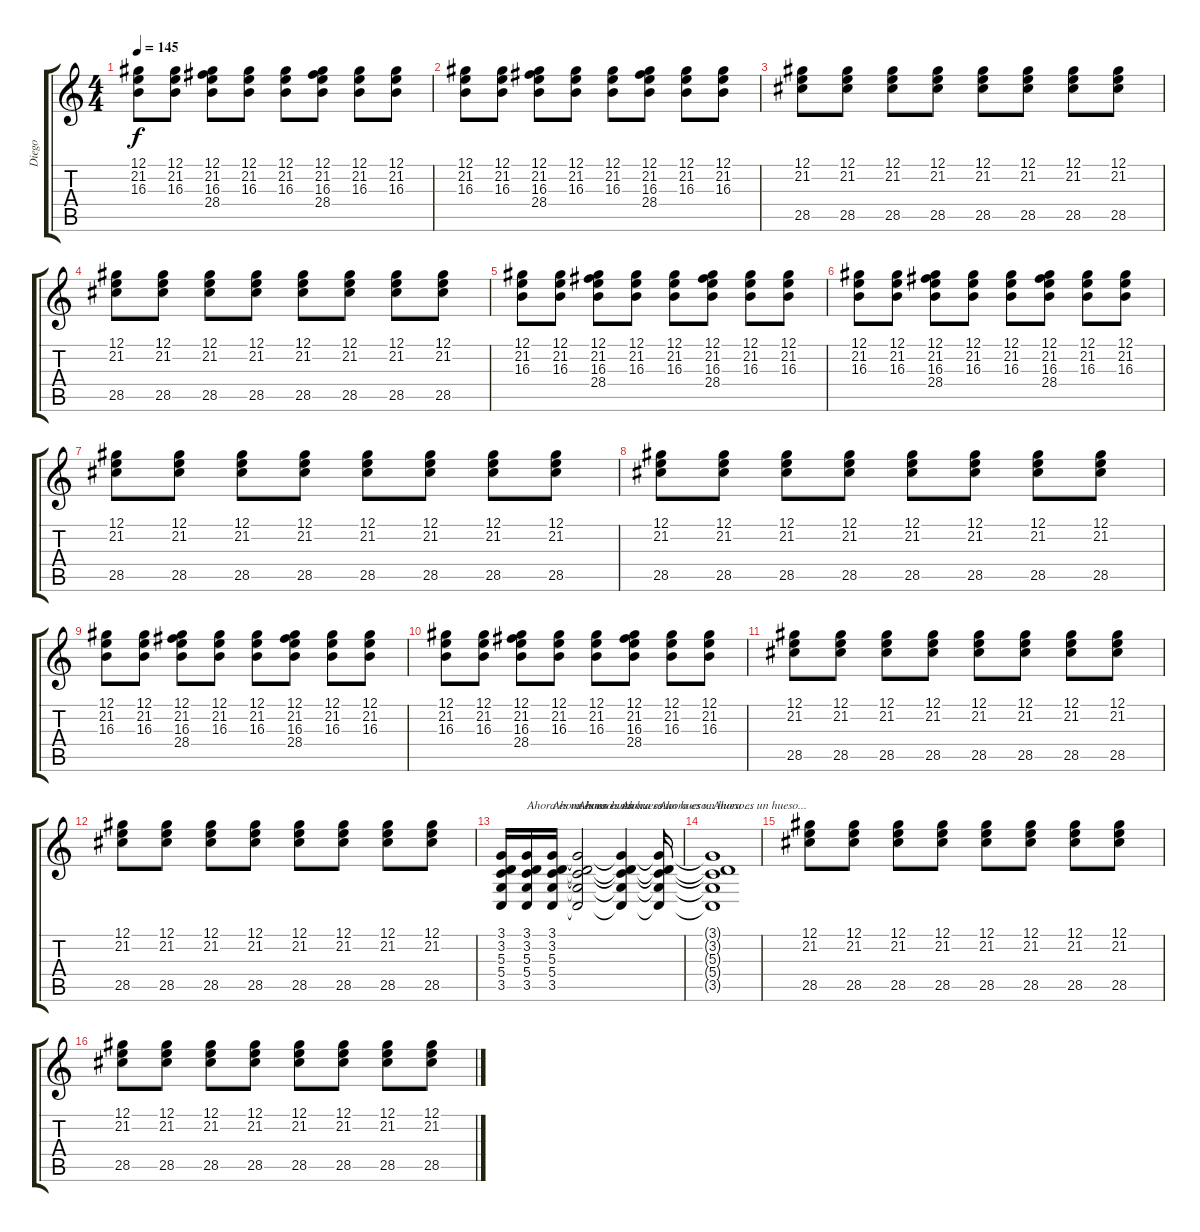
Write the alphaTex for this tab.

\track ("Diego" "Diego") {instrument panflute}
\staff {score tabs}
\tuning (E4 B3 G3 D3 A2 E2) {hide}
\ts (4 4)
\tempo 145
\clef g2
\ks c
(12.1 21.2 16.3).8{dy f} (12.1 21.2 16.3).8 (12.1 21.2 16.3 28.4).8 (12.1 21.2 16.3).8 (12.1 21.2 16.3).8 (12.1 21.2 16.3 28.4).8 (12.1 21.2 16.3).8 (12.1 21.2 16.3).8 |
(12.1 21.2 16.3).8 (12.1 21.2 16.3).8 (12.1 21.2 16.3 28.4).8 (12.1 21.2 16.3).8 (12.1 21.2 16.3).8 (12.1 21.2 16.3 28.4).8 (12.1 21.2 16.3).8 (12.1 21.2 16.3).8 |
(12.1 21.2 28.5).8 (12.1 21.2 28.5).8 (12.1 21.2 28.5).8 (12.1 21.2 28.5).8 (12.1 21.2 28.5).8 (12.1 21.2 28.5).8 (12.1 21.2 28.5).8 (12.1 21.2 28.5).8 |
(12.1 21.2 28.5).8 (12.1 21.2 28.5).8 (12.1 21.2 28.5).8 (12.1 21.2 28.5).8 (12.1 21.2 28.5).8 (12.1 21.2 28.5).8 (12.1 21.2 28.5).8 (12.1 21.2 28.5).8 |
(12.1 21.2 16.3).8 (12.1 21.2 16.3).8 (12.1 21.2 16.3 28.4).8 (12.1 21.2 16.3).8 (12.1 21.2 16.3).8 (12.1 21.2 16.3 28.4).8 (12.1 21.2 16.3).8 (12.1 21.2 16.3).8 |
(12.1 21.2 16.3).8 (12.1 21.2 16.3).8 (12.1 21.2 16.3 28.4).8 (12.1 21.2 16.3).8 (12.1 21.2 16.3).8 (12.1 21.2 16.3 28.4).8 (12.1 21.2 16.3).8 (12.1 21.2 16.3).8 |
(12.1 21.2 28.5).8 (12.1 21.2 28.5).8 (12.1 21.2 28.5).8 (12.1 21.2 28.5).8 (12.1 21.2 28.5).8 (12.1 21.2 28.5).8 (12.1 21.2 28.5).8 (12.1 21.2 28.5).8 |
(12.1 21.2 28.5).8 (12.1 21.2 28.5).8 (12.1 21.2 28.5).8 (12.1 21.2 28.5).8 (12.1 21.2 28.5).8 (12.1 21.2 28.5).8 (12.1 21.2 28.5).8 (12.1 21.2 28.5).8 |
(12.1 21.2 16.3).8 (12.1 21.2 16.3).8 (12.1 21.2 16.3 28.4).8 (12.1 21.2 16.3).8 (12.1 21.2 16.3).8 (12.1 21.2 16.3 28.4).8 (12.1 21.2 16.3).8 (12.1 21.2 16.3).8 |
(12.1 21.2 16.3).8 (12.1 21.2 16.3).8 (12.1 21.2 16.3 28.4).8 (12.1 21.2 16.3).8 (12.1 21.2 16.3).8 (12.1 21.2 16.3 28.4).8 (12.1 21.2 16.3).8 (12.1 21.2 16.3).8 |
(12.1 21.2 28.5).8 (12.1 21.2 28.5).8 (12.1 21.2 28.5).8 (12.1 21.2 28.5).8 (12.1 21.2 28.5).8 (12.1 21.2 28.5).8 (12.1 21.2 28.5).8 (12.1 21.2 28.5).8 |
(12.1 21.2 28.5).8 (12.1 21.2 28.5).8 (12.1 21.2 28.5).8 (12.1 21.2 28.5).8 (12.1 21.2 28.5).8 (12.1 21.2 28.5).8 (12.1 21.2 28.5).8 (12.1 21.2 28.5).8 |
(3.1 3.2 5.3 5.4 3.5).16 (3.1 3.2 5.3 5.4 3.5).16{txt "Ahora es un hueso..."} (3.1 3.2 5.3 5.4 3.5).16{txt "Ahora es un hueso..."} (3.1{t} 3.2{t} 5.3{t} 5.4{t} 3.5{t}).2{txt "Ahora es un hueso..."} (3.1{t} 3.2{t} 5.3{t} 5.4{t} 3.5{t}).4{txt "Ahora es un hueso..."} (3.1{t} 3.2{t} 5.3{t} 5.4{t} 3.5{t}).16{txt "Ahora es un hueso..."} |
(3.1{t} 3.2{t} 5.3{t} 5.4{t} 3.5{t}).1{txt "Ahora es un hueso..."} |
(12.1 21.2 28.5).8 (12.1 21.2 28.5).8 (12.1 21.2 28.5).8 (12.1 21.2 28.5).8 (12.1 21.2 28.5).8 (12.1 21.2 28.5).8 (12.1 21.2 28.5).8 (12.1 21.2 28.5).8 |
(12.1 21.2 28.5).8 (12.1 21.2 28.5).8 (12.1 21.2 28.5).8 (12.1 21.2 28.5).8 (12.1 21.2 28.5).8 (12.1 21.2 28.5).8 (12.1 21.2 28.5).8 (12.1 21.2 28.5).8
